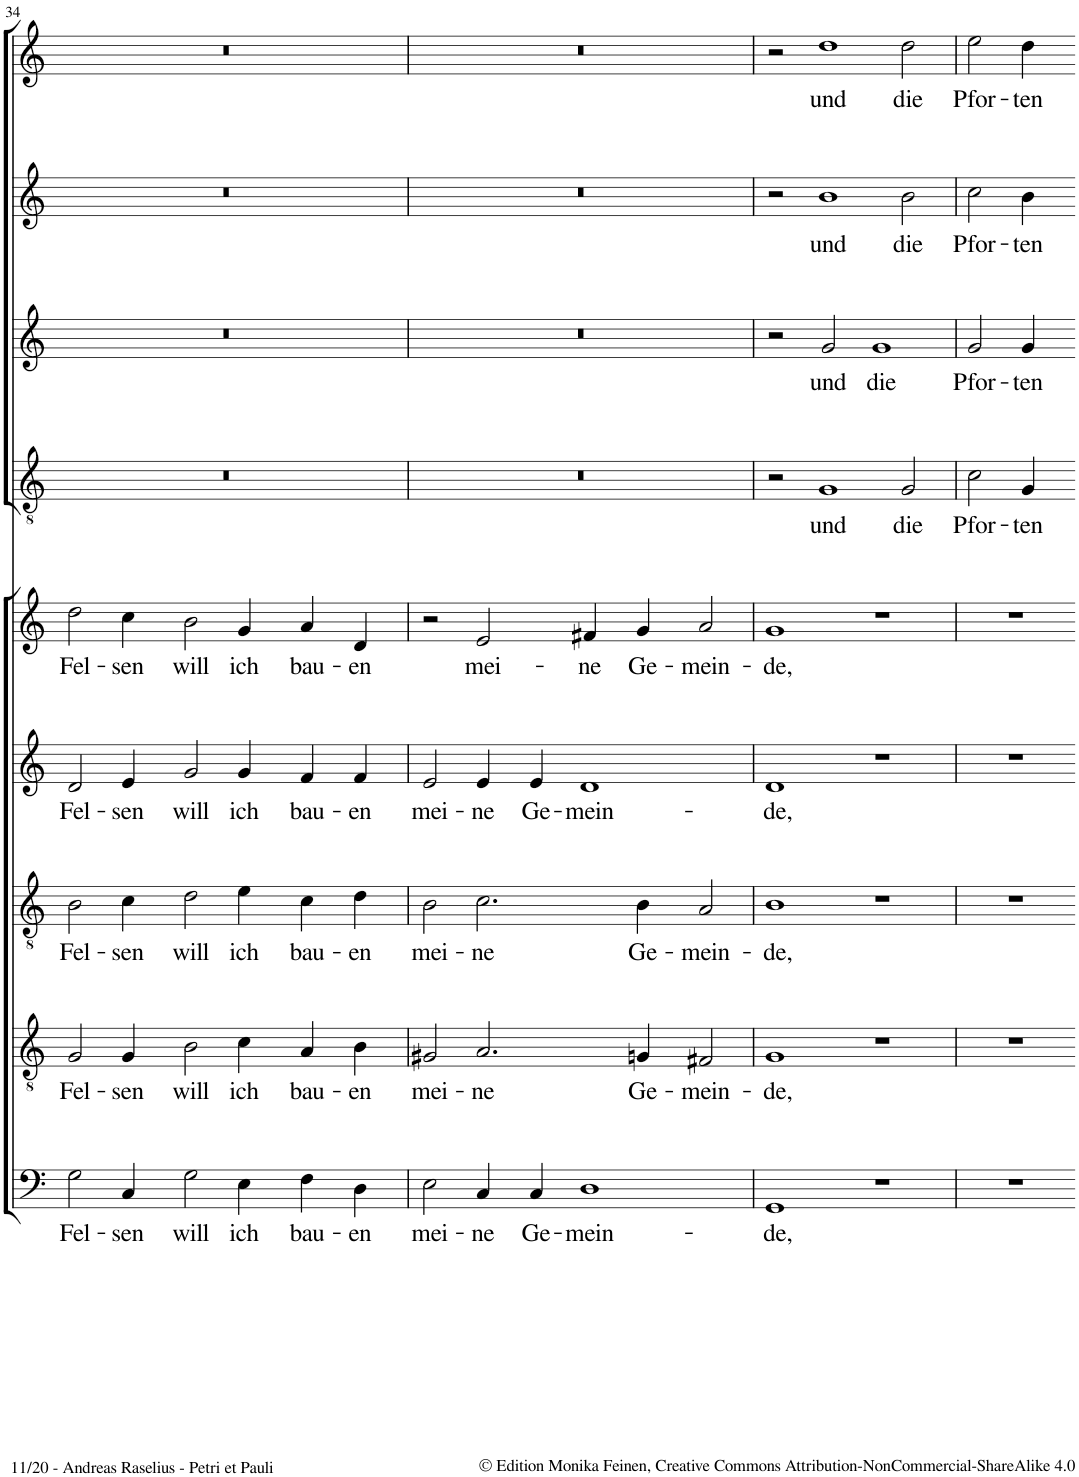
**kern	**text	**kern	**text	**kern	**text	**kern	**text	**kern	**text	**kern	**text	**kern	**text	**kern	**text	**kern	**text
*part9	*part9	*part8	*part8	*part7	*part7	*part6	*part6	*part5	*part5	*part4	*part4	*part3	*part3	*part2	*part2	*part1	*part1
*staff9	*staff9	*staff8	*staff8	*staff7	*staff7	*staff6	*staff6	*staff5	*staff5	*staff4	*staff4	*staff3	*staff3	*staff2	*staff2	*staff1	*staff1
*I"Bass	*	*I"Tenor	*	*I"Tenor	*	*I"Quintus	*	*I"Altus	*	*I"Tenor	*	*I"Cantus 3	*	*I"Cantus 2	*	*I"Cantus 1	*
!!LO:PB:g=z
*clefF4	*	*clefGv2	*	*clefGv2	*	*clefG2	*	*clefG2	*	*clefGv2	*	*clefG2	*	*clefG2	*	*clefG2	*
*k[]	*	*k[]	*	*k[]	*	*k[]	*	*k[]	*	*k[]	*	*k[]	*	*k[]	*	*k[]	*
*M4/2	*	*M4/2	*	*M4/2	*	*M4/2	*	*M4/2	*	*M4/2	*	*M4/2	*	*M4/2	*	*M4/2	*
*met(c|)	*	*met(c|)	*	*met(c|)	*	*met(c|)	*	*met(c|)	*	*met(c|)	*	*met(c|)	*	*met(c|)	*	*met(c|)	*
=34	=34	=34	=34	=34	=34	=34	=34	=34	=34	=34	=34	=34	=34	=34	=34	=34	=34
!	!LO:LY:b	!	!LO:LY:b	!	!LO:LY:b	!	!LO:LY:b	!	!LO:LY:b	!	!	!	!	!	!	!	!
2G\	Fel-	2G/	Fel-	2B\	Fel-	2d/	Fel-	2dd\	Fel-	0r	.	0r	.	0r	.	0r	.
!	!LO:LY:b	!	!LO:LY:b	!	!LO:LY:b	!	!LO:LY:b	!	!LO:LY:b	!	!	!	!	!	!	!	!
4C/	-sen	4G/	-sen	4c\	-sen	4e/	-sen	4cc\	-sen	.	.	.	.	.	.	.	.
!	!LO:LY:b	!	!LO:LY:b	!	!LO:LY:b	!	!LO:LY:b	!	!LO:LY:b	!	!	!	!	!	!	!	!
2G\	will	2B\	will	2d\	will	2g/	will	2b\	will	.	.	.	.	.	.	.	.
!	!LO:LY:b	!	!LO:LY:b	!	!LO:LY:b	!	!LO:LY:b	!	!LO:LY:b	!	!	!	!	!	!	!	!
4E\	ich	4c\	ich	4e\	ich	4g/	ich	4g/	ich	.	.	.	.	.	.	.	.
!	!LO:LY:b	!	!LO:LY:b	!	!LO:LY:b	!	!LO:LY:b	!	!LO:LY:b	!	!	!	!	!	!	!	!
4F\	bau-	4A/	bau-	4c\	bau-	4f/	bau-	4a/	bau-	.	.	.	.	.	.	.	.
!	!LO:LY:b	!	!LO:LY:b	!	!LO:LY:b	!	!LO:LY:b	!	!LO:LY:b	!	!	!	!	!	!	!	!
4D\	-en	4B\	-en	4d\	-en	4f/	-en	4d/	-en	.	.	.	.	.	.	.	.
=35	=35	=35	=35	=35	=35	=35	=35	=35	=35	=35	=35	=35	=35	=35	=35	=35	=35
!	!LO:LY:b	!	!LO:LY:b	!	!LO:LY:b	!	!LO:LY:b	!	!	!	!	!	!	!	!	!	!
2E\	mei-	2G#X/	mei-	2B\	mei-	2e/	mei-	2r	.	0r	.	0r	.	0r	.	0r	.
!	!LO:LY:b	!	!LO:LY:b	!	!LO:LY:b	!	!LO:LY:b	!	!LO:LY:b	!	!	!	!	!	!	!	!
4C/	-ne	2.A/	-ne	2.c\	-ne	4e/	-ne	2e/	mei-	.	.	.	.	.	.	.	.
!	!LO:LY:b	!	!	!	!	!	!LO:LY:b	!	!	!	!	!	!	!	!	!	!
4C/	Ge-	.	.	.	.	4e/	Ge-	.	.	.	.	.	.	.	.	.	.
!	!LO:LY:b	!	!	!	!	!	!LO:LY:b	!	!LO:LY:b	!	!	!	!	!	!	!	!
1D	-mein-	.	.	.	.	1d	-mein-	4f#X/	-ne	.	.	.	.	.	.	.	.
!	!	!	!LO:LY:b	!	!LO:LY:b	!	!	!	!LO:LY:b	!	!	!	!	!	!	!	!
.	.	4Gn/	Ge-	4B\	Ge-	.	.	4g/	Ge-	.	.	.	.	.	.	.	.
!	!	!	!LO:LY:b	!	!LO:LY:b	!	!	!	!LO:LY:b	!	!	!	!	!	!	!	!
.	.	2F#X/	-mein-	2A/	-mein-	.	.	2a/	-mein-	.	.	.	.	.	.	.	.
=36	=36	=36	=36	=36	=36	=36	=36	=36	=36	=36	=36	=36	=36	=36	=36	=36	=36
!	!LO:LY:b	!	!LO:LY:b	!	!LO:LY:b	!	!LO:LY:b	!	!LO:LY:b	!	!	!	!	!	!	!	!
1GG	-de,	1G	-de,	1B	-de,	1d	-de,	1g	-de,	2r	.	2r	.	2r	.	2r	.
!	!	!	!	!	!	!	!	!	!	!	!LO:LY:b	!	!LO:LY:b	!	!LO:LY:b	!	!LO:LY:b
.	.	.	.	.	.	.	.	.	.	1G	und	2g/	und	1b	und	1dd	und
!	!	!	!	!	!	!	!	!	!	!	!	!	!LO:LY:b	!	!	!	!
1r	.	1r	.	1r	.	1r	.	1r	.	.	.	1g	die	.	.	.	.
!	!	!	!	!	!	!	!	!	!	!	!LO:LY:b	!	!	!	!LO:LY:b	!	!LO:LY:b
.	.	.	.	.	.	.	.	.	.	2G/	die	.	.	2b\	die	2dd\	die
=37	=37	=37	=37	=37	=37	=37	=37	=37	=37	=37	=37	=37	=37	=37	=37	=37	=37
!	!	!	!	!	!	!	!	!	!	!	!LO:LY:b	!	!LO:LY:b	!	!LO:LY:b	!	!LO:LY:b
0r	.	0r	.	0r	.	0r	.	0r	.	2c\	Pfor-	2g/	Pfor-	2cc\	Pfor-	2ee\	Pfor-
!	!	!	!	!	!	!	!	!	!	!	!LO:LY:b	!	!LO:LY:b	!	!LO:LY:b	!	!LO:LY:b
.	.	.	.	.	.	.	.	.	.	4G/	-ten	4g/	-ten	4b\	-ten	4dd\	-ten
.	.	.	.	.	.	.	.	.	.	1ryy	.	1ryy	.	1ryy	.	1ryy	.
.	.	.	.	.	.	.	.	.	.	4ryy	.	4ryy	.	4ryy	.	4ryy	.
=-	=-	=-	=-	=-	=-	=-	=-	=-	=-	=-	=-	=-	=-	=-	=-	=-	=-
*-	*-	*-	*-	*-	*-	*-	*-	*-	*-	*-	*-	*-	*-	*-	*-	*-	*-
